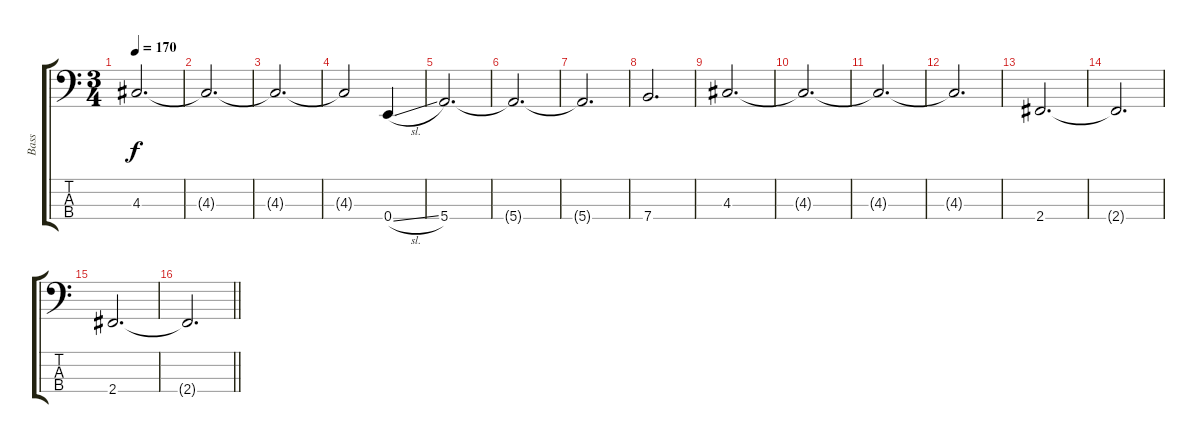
\track ("Bass" "Bass") {instrument electricbassfinger}
\staff {score tabs}
\tuning (G2 D2 A1 E1) {hide}
\ts (3 4)
\tempo 170
\clef f4
\ks c
4.3.2{d dy f} |
4.3{t}.2{d} |
4.3{t}.2{d} |
4.3{t}.2 0.4{sl}.4 |
5.4.2{d} |
5.4{t}.2{d} |
5.4{t}.2{d} |
7.4.2{d} |
4.3.2{d} |
4.3{t}.2{d} |
4.3{t}.2{d} |
4.3{t}.2{d} |
2.4.2{d} |
2.4{t}.2{d} |
2.4.2{d} |
\barLineRight lightlight
2.4{t}.2{d}
